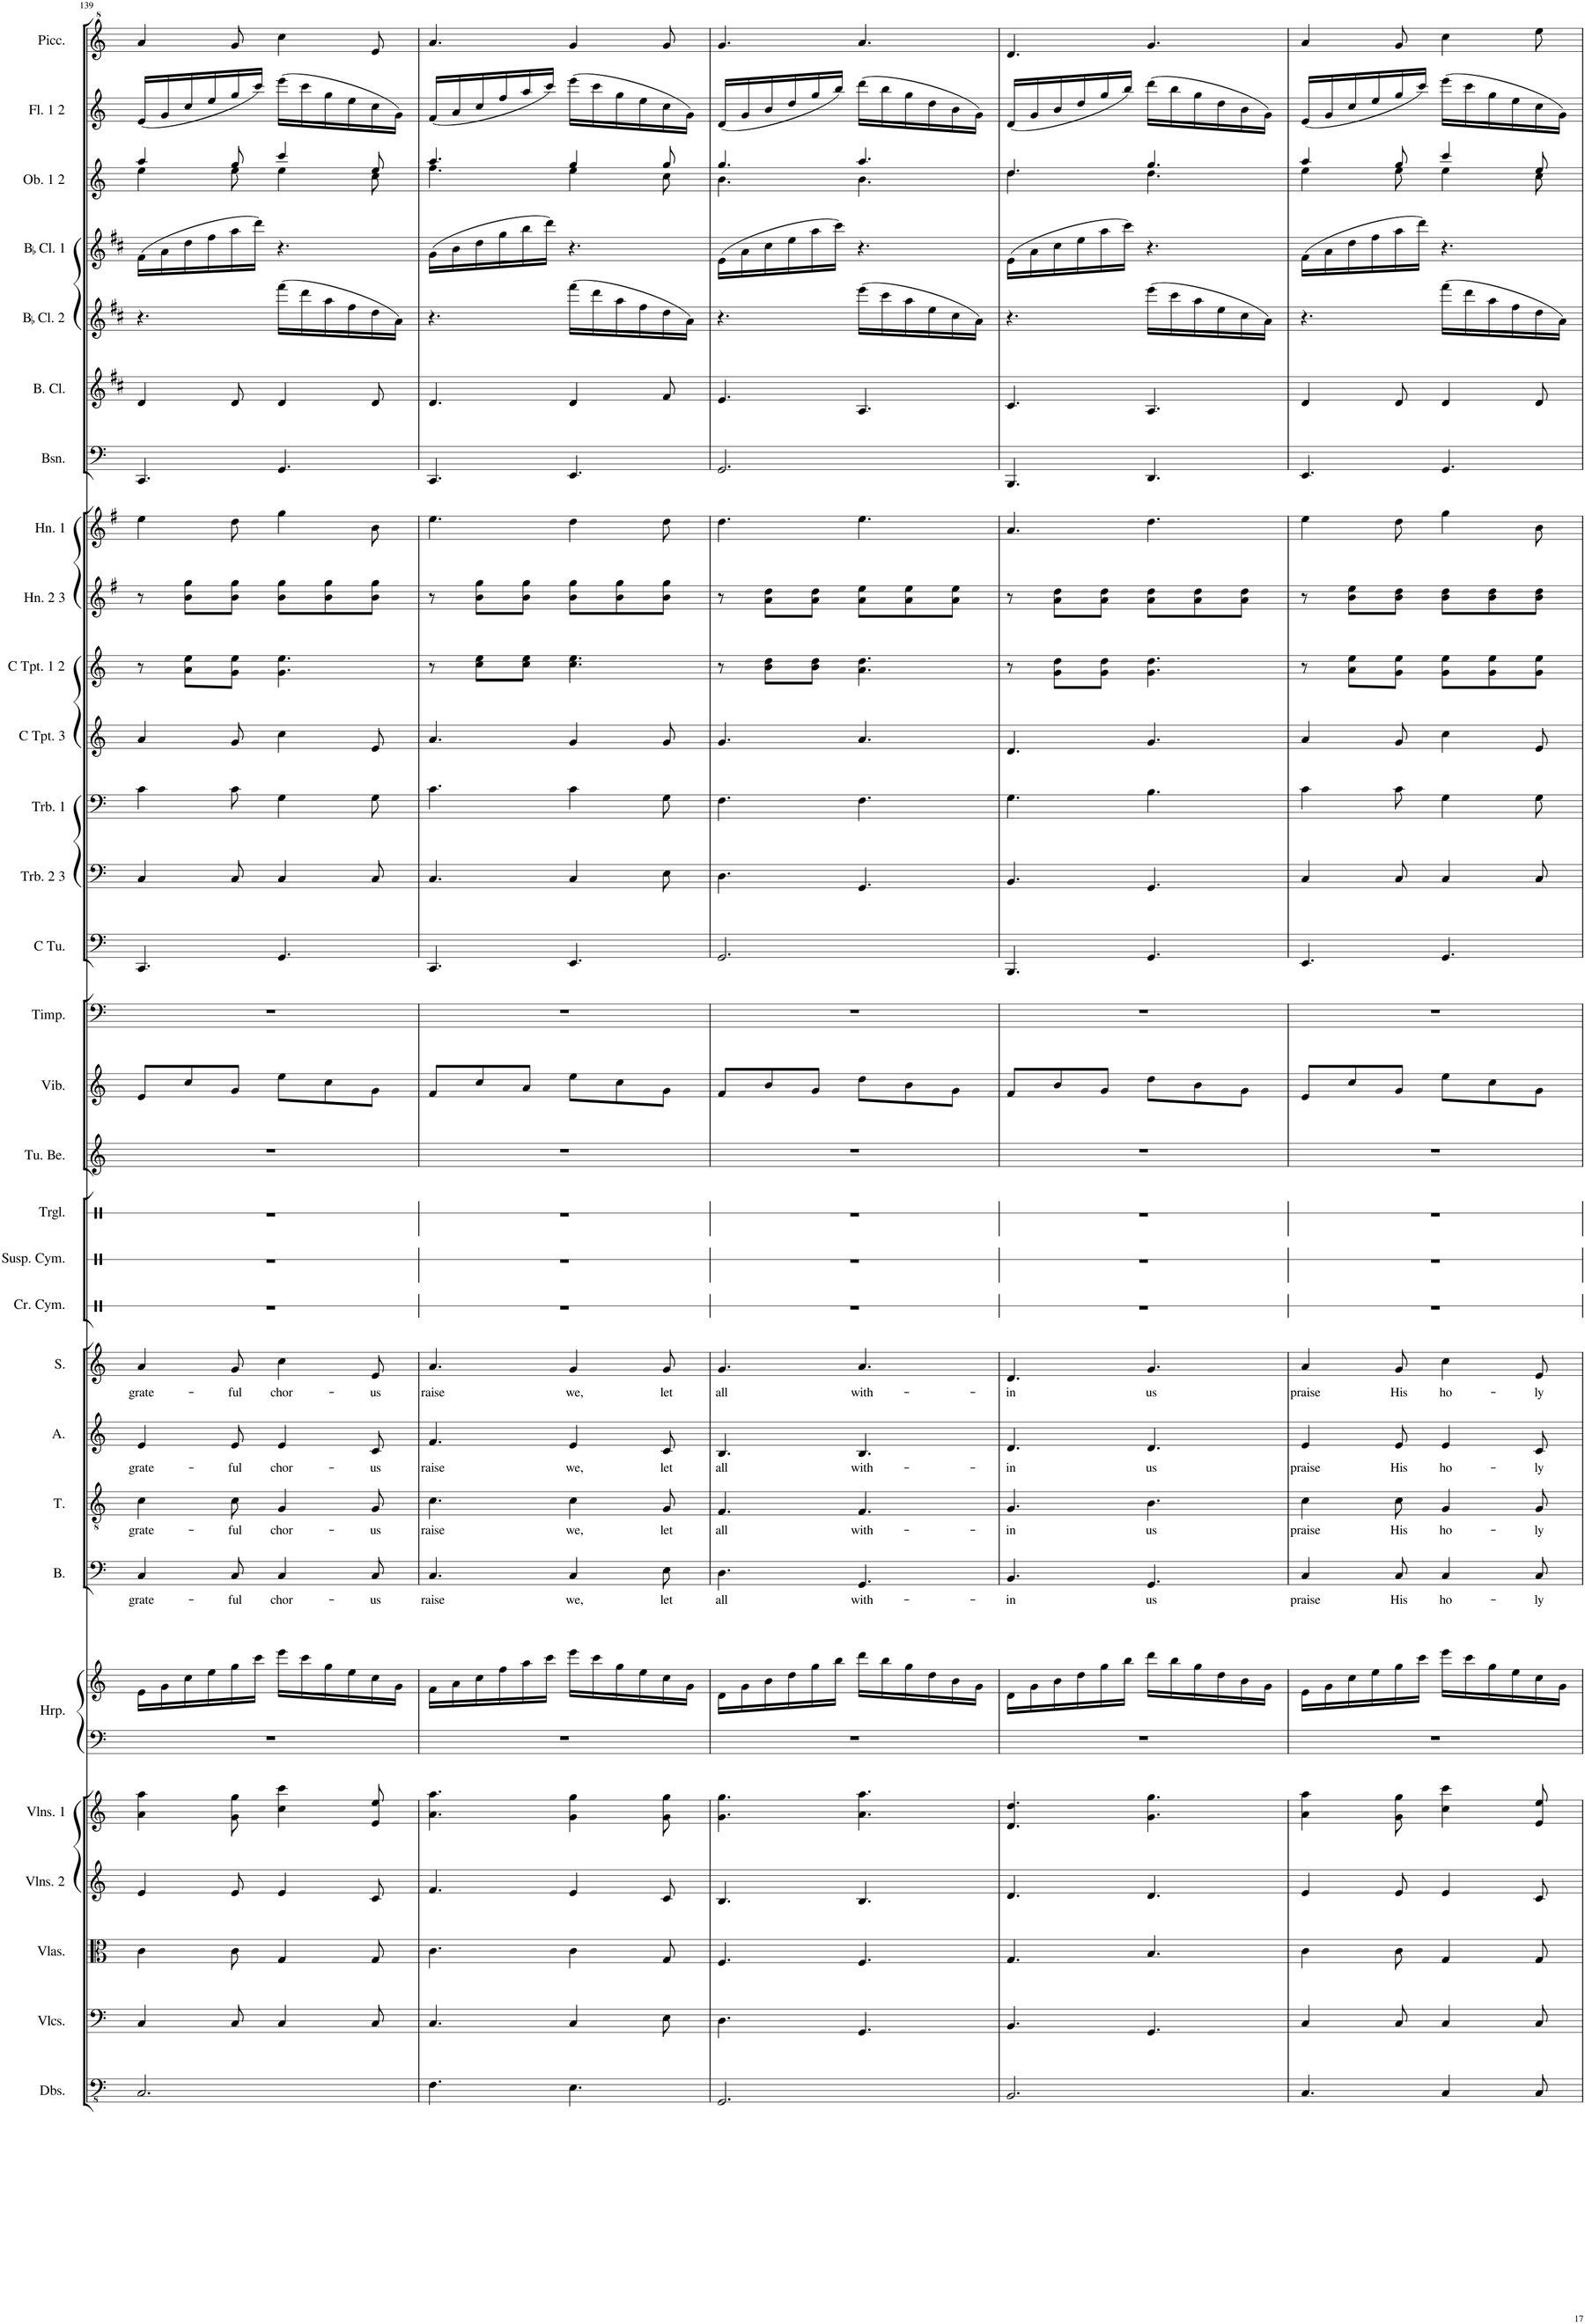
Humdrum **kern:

**kern	**kern	**kern	**kern	**kern	**kern	**kern	**kern	**text	**kern	**text	**kern	**text	**kern	**text	**kern	**kern	**kern	**kern	**kern	**kern	**kern	**kern	**kern	**kern	**kern	**kern	**kern	**kern	**kern	**kern	**kern	**kern	**kern	**kern
*part30	*part29	*part28	*part27	*part26	*part25	*part25	*part24	*part24	*part23	*part23	*part22	*part22	*part21	*part21	*part20	*part19	*part18	*part17	*part16	*part15	*part14	*part13	*part12	*part11	*part10	*part9	*part8	*part7	*part6	*part5	*part4	*part3	*part2	*part1
*staff31	*staff30	*staff29	*staff28	*staff27	*staff26	*staff25	*staff24	*staff24	*staff23	*staff23	*staff22	*staff22	*staff21	*staff21	*staff20	*staff19	*staff18	*staff17	*staff16	*staff15	*staff14	*staff13	*staff12	*staff11	*staff10	*staff9	*staff8	*staff7	*staff6	*staff5	*staff4	*staff3	*staff2	*staff1
*I"Double Basses	*I"Violoncellos	*I"Violas	*I"Violins 2	*I"Violins 1	*I"Harp	*	*I"Bass	*	*I"Tenor	*	*I"Alto	*	*I"Soprano	*	*I"Crash Cymbal	*I"Suspended Cymbal	*I"Triangle	*I"Tubular Bells	*I"Vibraphone	*I"Timpani	*I"C Tuba	*I"Trombone 2 3	*I"Trombone 1	*I"C Trumpet 3	*I"C Trumpet 1 2	*I"Horn 2 3	*I"Horn 1	*I"Bassoon	*I"Bass Clarinet	*I"BaccidentalFlat Clarinet 2	*I"BaccidentalFlat Clarinet 1	*I"Oboe 1 2	*I"Flute 1 2	*I"Piccolo
*I'Dbs.	*I'Vlcs.	*I'Vlas.	*I'Vlns. 2	*I'Vlns. 1	*I'Hrp.	*	*I'B.	*	*I'T.	*	*I'A.	*	*I'S.	*	*I'Cr. Cym.	*I'Susp. Cym.	*I'Trgl.	*I'Tu. Be.	*I'Vib.	*I'Timp.	*I'C Tu.	*I'Trb. 2 3	*I'Trb. 1	*I'C Tpt. 3	*I'C Tpt. 1 2	*I'Hn. 2 3	*I'Hn. 1	*I'Bsn.	*I'B. Cl.	*I'BaccidentalFlat Cl. 2	*I'BaccidentalFlat Cl. 1	*I'Ob. 1 2	*I'Fl. 1 2	*I'Picc.
!!LO:PB:g=z
*clefFv4	*clefF4	*clefC3	*clefG2	*clefG2	*clefF4	*clefG2	*clefF4	*	*clefGv2	*	*clefG2	*	*clefG2	*	*clefX	*clefX	*clefX	*clefG2	*clefG2	*clefF4	*clefF4	*clefF4	*clefF4	*clefG2	*clefG2	*clefG2	*clefG2	*clefF4	*clefG2	*clefG2	*clefG2	*clefG2	*clefG2	*clefG^2
*	*	*	*	*	*	*	*	*	*	*	*	*	*	*	*	*	*	*	*	*	*	*	*	*	*	*Trd4c7	*Trd4c7	*	*Trd8c14	*Trd1c2	*Trd1c2	*	*	*Trd-7c-12
*k[]	*k[]	*k[]	*k[]	*k[]	*k[]	*k[]	*k[]	*	*k[]	*	*k[]	*	*k[]	*	*k[]	*k[]	*k[]	*k[]	*k[]	*k[]	*k[]	*k[]	*k[]	*k[]	*k[]	*k[f#]	*k[f#]	*k[]	*k[f#c#]	*k[f#c#]	*k[f#c#]	*k[]	*k[]	*k[]
*M6/8	*M6/8	*M6/8	*M6/8	*M6/8	*M6/8	*M6/8	*M6/8	*	*M6/8	*	*M6/8	*	*M6/8	*	*M6/8	*M6/8	*M6/8	*M6/8	*M6/8	*M6/8	*M6/8	*M6/8	*M6/8	*M6/8	*M6/8	*M6/8	*M6/8	*M6/8	*M6/8	*M6/8	*M6/8	*M6/8	*M6/8	*M6/8
=139	=139	=139	=139	=139	=139	=139	=139	=139	=139	=139	=139	=139	=139	=139	=139	=139	=139	=139	=139	=139	=139	=139	=139	=139	=139	=139	=139	=139	=139	=139	=139	=139	=139	=139
!	!	!	!	!	!	!	!	!LO:LY:b	!	!LO:LY:b	!	!LO:LY:b	!	!LO:LY:b	!	!	!	!	!	!	!	!	!	!	!	!	!	!	!	!	!	!	!	!
*	*	*	*	*	*	*	*	*	*	*	*	*	*	*	*	*	*	*	*	*	*	*	*	*	*	*	*	*	*	*	*	*^	*	*
2.CC/	4C/	4c\	4e/	4a\ 4aa\	2.r	16e\LL	4C/	grate-	4c\	grate-	4e/	grate-	4a/	grate-	2.r	2.r	2.r	2.r	8e/L	2.r	4.CC/	4C/	4c\	4a/	8r	8r	4ee\	4.CC/	4d/	4.r	(16f#\LL	4aa/	4ee\	(16e/LL	4aa/
.	.	.	.	.	.	16g\	.	.	.	.	.	.	.	.	.	.	.	.	.	.	.	.	.	.	.	.	.	.	.	.	16a\	.	.	16g/	.
.	.	.	.	.	.	16cc\	.	.	.	.	.	.	.	.	.	.	.	.	8cc/	.	.	.	.	.	8a\ 8ee\L	8b\ 8gg\L	.	.	.	.	16dd\	.	.	16cc/	.
.	.	.	.	.	.	16ee\	.	.	.	.	.	.	.	.	.	.	.	.	.	.	.	.	.	.	.	.	.	.	.	.	16ff#\	.	.	16ee/	.
!	!	!	!	!	!	!	!	!LO:LY:b	!	!LO:LY:b	!	!LO:LY:b	!	!LO:LY:b	!	!	!	!	!	!	!	!	!	!	!	!	!	!	!	!	!	!	!	!	!
.	8C/	8c\	8e/	8g\ 8gg\	.	16gg\	8C/	-ful	8c\	-ful	8e/	-ful	8g/	-ful	.	.	.	.	8g/J	.	.	8C/	8c\	8g/	8g\ 8ee\J	8b\ 8gg\J	8dd\	.	8d/	.	16aa\	8gg/	8ee\	16gg/	8gg/
.	.	.	.	.	.	16ccc\JJ	.	.	.	.	.	.	.	.	.	.	.	.	.	.	.	.	.	.	.	.	.	.	.	.	16ddd\JJ)	.	.	16ccc/JJ)	.
!	!	!	!	!	!	!	!	!LO:LY:b	!	!LO:LY:b	!	!LO:LY:b	!	!LO:LY:b	!	!	!	!	!	!	!	!	!	!	!	!	!	!	!	!	!	!	!	!	!
.	4C/	4G/	4e/	4cc\ 4ccc\	.	16eee\LL	4C/	chor-	4G/	chor-	4e/	chor-	4cc\	chor-	.	.	.	.	8ee\L	.	4.GG/	4C/	4G\	4cc\	4.g\ 4.ee\	8b\ 8gg\L	4gg\	4.GG/	4d/	(16fff#\LL	4.r	4ccc/	4ee\	(16eee\LL	4ccc\
.	.	.	.	.	.	16ccc\	.	.	.	.	.	.	.	.	.	.	.	.	.	.	.	.	.	.	.	.	.	.	.	16ddd\	.	.	.	16ccc\	.
.	.	.	.	.	.	16gg\	.	.	.	.	.	.	.	.	.	.	.	.	8cc\	.	.	.	.	.	.	8b\ 8gg\	.	.	.	16aa\	.	.	.	16gg\	.
.	.	.	.	.	.	16ee\	.	.	.	.	.	.	.	.	.	.	.	.	.	.	.	.	.	.	.	.	.	.	.	16ff#\	.	.	.	16ee\	.
!	!	!	!	!	!	!	!	!LO:LY:b	!	!LO:LY:b	!	!LO:LY:b	!	!LO:LY:b	!	!	!	!	!	!	!	!	!	!	!	!	!	!	!	!	!	!	!	!	!
.	8C/	8G/	8c/	8e/ 8ee/	.	16cc\	8C/	-us	8G/	-us	8c/	-us	8e/	-us	.	.	.	.	8g\J	.	.	8C/	8G\	8e/	.	8b\ 8gg\J	8b\	.	8d/	16dd\	.	8ee/	8cc\	16cc\	8ee/
.	.	.	.	.	.	16g\JJ	.	.	.	.	.	.	.	.	.	.	.	.	.	.	.	.	.	.	.	.	.	.	.	16a\JJ)	.	.	.	16g\JJ)	.
=140	=140	=140	=140	=140	=140	=140	=140	=140	=140	=140	=140	=140	=140	=140	=140	=140	=140	=140	=140	=140	=140	=140	=140	=140	=140	=140	=140	=140	=140	=140	=140	=140	=140	=140	=140
!	!	!	!	!	!	!	!	!LO:LY:b	!	!LO:LY:b	!	!LO:LY:b	!	!LO:LY:b	!	!	!	!	!	!	!	!	!	!	!	!	!	!	!	!	!	!	!	!	!
4.FF\	4.C/	4.c\	4.f/	4.a\ 4.aa\	2.r	16f\LL	4.C/	raise	4.c\	raise	4.f/	raise	4.a/	raise	2.r	2.r	2.r	2.r	8f/L	2.r	4.CC/	4.C/	4.c\	4.a/	8r	8r	4.ee\	4.CC/	4.d/	4.r	(16g\LL	4.aa/	4.ff\	(16f/LL	4.aa/
.	.	.	.	.	.	16a\	.	.	.	.	.	.	.	.	.	.	.	.	.	.	.	.	.	.	.	.	.	.	.	.	16b\	.	.	16a/	.
.	.	.	.	.	.	16cc\	.	.	.	.	.	.	.	.	.	.	.	.	8cc/	.	.	.	.	.	8cc\ 8ee\L	8b\ 8gg\L	.	.	.	.	16dd\	.	.	16cc/	.
.	.	.	.	.	.	16ff\	.	.	.	.	.	.	.	.	.	.	.	.	.	.	.	.	.	.	.	.	.	.	.	.	16gg\	.	.	16ff/	.
.	.	.	.	.	.	16aa\	.	.	.	.	.	.	.	.	.	.	.	.	8a/J	.	.	.	.	.	8cc\ 8ee\J	8b\ 8gg\J	.	.	.	.	16bb\	.	.	16aa/	.
.	.	.	.	.	.	16ccc\JJ	.	.	.	.	.	.	.	.	.	.	.	.	.	.	.	.	.	.	.	.	.	.	.	.	16ddd\JJ)	.	.	16ccc/JJ)	.
!	!	!	!	!	!	!	!	!LO:LY:b	!	!LO:LY:b	!	!LO:LY:b	!	!LO:LY:b	!	!	!	!	!	!	!	!	!	!	!	!	!	!	!	!	!	!	!	!	!
4.EE\	4C/	4c\	4e/	4g\ 4gg\	.	16eee\LL	4C/	we,	4c\	we,	4e/	we,	4g/	we,	.	.	.	.	8ee\L	.	4.EE/	4C/	4c\	4g/	4.cc\ 4.ee\	8b\ 8gg\L	4dd\	4.EE/	4d/	(16fff#\LL	4.r	4gg/	4ee\	(16eee\LL	4gg/
.	.	.	.	.	.	16ccc\	.	.	.	.	.	.	.	.	.	.	.	.	.	.	.	.	.	.	.	.	.	.	.	16ddd\	.	.	.	16ccc\	.
.	.	.	.	.	.	16gg\	.	.	.	.	.	.	.	.	.	.	.	.	8cc\	.	.	.	.	.	.	8b\ 8gg\	.	.	.	16aa\	.	.	.	16gg\	.
.	.	.	.	.	.	16ee\	.	.	.	.	.	.	.	.	.	.	.	.	.	.	.	.	.	.	.	.	.	.	.	16ff#\	.	.	.	16ee\	.
!	!	!	!	!	!	!	!	!LO:LY:b	!	!LO:LY:b	!	!LO:LY:b	!	!LO:LY:b	!	!	!	!	!	!	!	!	!	!	!	!	!	!	!	!	!	!	!	!	!
.	8E\	8G/	8c/	8g\ 8gg\	.	16cc\	8E\	let	8G/	let	8c/	let	8g/	let	.	.	.	.	8g\J	.	.	8E\	8G\	8g/	.	8b\ 8gg\J	8dd\	.	8f#/	16dd\	.	8gg/	8cc\	16cc\	8gg/
.	.	.	.	.	.	16g\JJ	.	.	.	.	.	.	.	.	.	.	.	.	.	.	.	.	.	.	.	.	.	.	.	16a\JJ)	.	.	.	16g\JJ)	.
=141	=141	=141	=141	=141	=141	=141	=141	=141	=141	=141	=141	=141	=141	=141	=141	=141	=141	=141	=141	=141	=141	=141	=141	=141	=141	=141	=141	=141	=141	=141	=141	=141	=141	=141	=141
!	!	!	!	!	!	!	!	!LO:LY:b	!	!LO:LY:b	!	!LO:LY:b	!	!LO:LY:b	!	!	!	!	!	!	!	!	!	!	!	!	!	!	!	!	!	!	!	!	!
2.GGG/	4.D\	4.F/	4.B/	4.g\ 4.gg\	2.r	16d\LL	4.D\	all	4.F/	all	4.B/	all	4.g/	all	2.r	2.r	2.r	2.r	8f/L	2.r	2.GG/	4.D\	4.F\	4.g/	8r	8r	4.dd\	2.GG/	4.e/	4.r	(16e\LL	4.gg/	4.b\	(16d/LL	4.gg/
.	.	.	.	.	.	16g\	.	.	.	.	.	.	.	.	.	.	.	.	.	.	.	.	.	.	.	.	.	.	.	.	16a\	.	.	16g/	.
.	.	.	.	.	.	16b\	.	.	.	.	.	.	.	.	.	.	.	.	8b/	.	.	.	.	.	8b\ 8dd\L	8a\ 8dd\L	.	.	.	.	16cc#\	.	.	16b/	.
.	.	.	.	.	.	16dd\	.	.	.	.	.	.	.	.	.	.	.	.	.	.	.	.	.	.	.	.	.	.	.	.	16ee\	.	.	16dd/	.
.	.	.	.	.	.	16gg\	.	.	.	.	.	.	.	.	.	.	.	.	8g/J	.	.	.	.	.	8b\ 8dd\J	8a\ 8dd\J	.	.	.	.	16aa\	.	.	16gg/	.
.	.	.	.	.	.	16bb\JJ	.	.	.	.	.	.	.	.	.	.	.	.	.	.	.	.	.	.	.	.	.	.	.	.	16ccc#\JJ)	.	.	16bb/JJ)	.
!	!	!	!	!	!	!	!	!LO:LY:b	!	!LO:LY:b	!	!LO:LY:b	!	!LO:LY:b	!	!	!	!	!	!	!	!	!	!	!	!	!	!	!	!	!	!	!	!	!
.	4.GG/	4.F/	4.B/	4.a\ 4.aa\	.	16ddd\LL	4.GG/	with-	4.F/	with-	4.B/	with-	4.a/	with-	.	.	.	.	8dd\L	.	.	4.GG/	4.F\	4.a/	4.a\ 4.dd\	8a\ 8ee\L	4.ee\	.	4.A/	(16eee\LL	4.r	4.aa/	4.b\	(16ddd\LL	4.aa/
.	.	.	.	.	.	16bb\	.	.	.	.	.	.	.	.	.	.	.	.	.	.	.	.	.	.	.	.	.	.	.	16ccc#\	.	.	.	16bb\	.
.	.	.	.	.	.	16gg\	.	.	.	.	.	.	.	.	.	.	.	.	8b\	.	.	.	.	.	.	8a\ 8ee\	.	.	.	16aa\	.	.	.	16gg\	.
.	.	.	.	.	.	16dd\	.	.	.	.	.	.	.	.	.	.	.	.	.	.	.	.	.	.	.	.	.	.	.	16ee\	.	.	.	16dd\	.
.	.	.	.	.	.	16b\	.	.	.	.	.	.	.	.	.	.	.	.	8g\J	.	.	.	.	.	.	8a\ 8ee\J	.	.	.	16cc#\	.	.	.	16b\	.
.	.	.	.	.	.	16g\JJ	.	.	.	.	.	.	.	.	.	.	.	.	.	.	.	.	.	.	.	.	.	.	.	16a\JJ)	.	.	.	16g\JJ)	.
=142	=142	=142	=142	=142	=142	=142	=142	=142	=142	=142	=142	=142	=142	=142	=142	=142	=142	=142	=142	=142	=142	=142	=142	=142	=142	=142	=142	=142	=142	=142	=142	=142	=142	=142	=142
!	!	!	!	!	!	!	!	!LO:LY:b	!	!LO:LY:b	!	!LO:LY:b	!	!LO:LY:b	!	!	!	!	!	!	!	!	!	!	!	!	!	!	!	!	!	!	!	!	!
2.BBB/	4.BB/	4.G/	4.d/	4.d/ 4.dd/	2.r	16d\LL	4.BB/	-in	4.G/	-in	4.d/	-in	4.d/	-in	2.r	2.r	2.r	2.r	8f/L	2.r	4.BBB/	4.BB/	4.G\	4.d/	8r	8r	4.a/	4.BBB/	4.c#/	4.r	(16e\LL	4.dd/	4.dd\	(16d/LL	4.dd/
.	.	.	.	.	.	16g\	.	.	.	.	.	.	.	.	.	.	.	.	.	.	.	.	.	.	.	.	.	.	.	.	16a\	.	.	16g/	.
.	.	.	.	.	.	16b\	.	.	.	.	.	.	.	.	.	.	.	.	8b/	.	.	.	.	.	8g\ 8dd\L	8a\ 8dd\L	.	.	.	.	16cc#\	.	.	16b/	.
.	.	.	.	.	.	16dd\	.	.	.	.	.	.	.	.	.	.	.	.	.	.	.	.	.	.	.	.	.	.	.	.	16ee\	.	.	16dd/	.
.	.	.	.	.	.	16gg\	.	.	.	.	.	.	.	.	.	.	.	.	8g/J	.	.	.	.	.	8g\ 8dd\J	8a\ 8dd\J	.	.	.	.	16aa\	.	.	16gg/	.
.	.	.	.	.	.	16bb\JJ	.	.	.	.	.	.	.	.	.	.	.	.	.	.	.	.	.	.	.	.	.	.	.	.	16ccc#\JJ)	.	.	16bb/JJ)	.
!	!	!	!	!	!	!	!	!LO:LY:b	!	!LO:LY:b	!	!LO:LY:b	!	!LO:LY:b	!	!	!	!	!	!	!	!	!	!	!	!	!	!	!	!	!	!	!	!	!
.	4.GG/	4.B/	4.d/	4.g\ 4.gg\	.	16ddd\LL	4.GG/	us	4.B\	us	4.d/	us	4.g/	us	.	.	.	.	8dd\L	.	4.GG/	4.GG/	4.B\	4.g/	4.g\ 4.dd\	8a\ 8dd\L	4.dd\	4.DD/	4.A/	(16eee\LL	4.r	4.gg/	4.dd\	(16ddd\LL	4.gg/
.	.	.	.	.	.	16bb\	.	.	.	.	.	.	.	.	.	.	.	.	.	.	.	.	.	.	.	.	.	.	.	16ccc#\	.	.	.	16bb\	.
.	.	.	.	.	.	16gg\	.	.	.	.	.	.	.	.	.	.	.	.	8b\	.	.	.	.	.	.	8a\ 8dd\	.	.	.	16aa\	.	.	.	16gg\	.
.	.	.	.	.	.	16dd\	.	.	.	.	.	.	.	.	.	.	.	.	.	.	.	.	.	.	.	.	.	.	.	16ee\	.	.	.	16dd\	.
.	.	.	.	.	.	16b\	.	.	.	.	.	.	.	.	.	.	.	.	8g\J	.	.	.	.	.	.	8a\ 8dd\J	.	.	.	16cc#\	.	.	.	16b\	.
.	.	.	.	.	.	16g\JJ	.	.	.	.	.	.	.	.	.	.	.	.	.	.	.	.	.	.	.	.	.	.	.	16a\JJ)	.	.	.	16g\JJ)	.
=143	=143	=143	=143	=143	=143	=143	=143	=143	=143	=143	=143	=143	=143	=143	=143	=143	=143	=143	=143	=143	=143	=143	=143	=143	=143	=143	=143	=143	=143	=143	=143	=143	=143	=143	=143
!	!	!	!	!	!	!	!	!LO:LY:b	!	!LO:LY:b	!	!LO:LY:b	!	!LO:LY:b	!	!	!	!	!	!	!	!	!	!	!	!	!	!	!	!	!	!	!	!	!
4.CC/	4C/	4c\	4e/	4a\ 4aa\	2.r	16e\LL	4C/	praise	4c\	praise	4e/	praise	4a/	praise	2.r	2.r	2.r	2.r	8e/L	2.r	4.EE/	4C/	4c\	4a/	8r	8r	4ee\	4.EE/	4d/	4.r	(16f#\LL	4aa/	4ee\	(16e/LL	4aa/
.	.	.	.	.	.	16g\	.	.	.	.	.	.	.	.	.	.	.	.	.	.	.	.	.	.	.	.	.	.	.	.	16a\	.	.	16g/	.
.	.	.	.	.	.	16cc\	.	.	.	.	.	.	.	.	.	.	.	.	8cc/	.	.	.	.	.	8a\ 8ee\L	8b\ 8ee\L	.	.	.	.	16dd\	.	.	16cc/	.
.	.	.	.	.	.	16ee\	.	.	.	.	.	.	.	.	.	.	.	.	.	.	.	.	.	.	.	.	.	.	.	.	16ff#\	.	.	16ee/	.
!	!	!	!	!	!	!	!	!LO:LY:b	!	!LO:LY:b	!	!LO:LY:b	!	!LO:LY:b	!	!	!	!	!	!	!	!	!	!	!	!	!	!	!	!	!	!	!	!	!
.	8C/	8c\	8e/	8g\ 8gg\	.	16gg\	8C/	His	8c\	His	8e/	His	8g/	His	.	.	.	.	8g/J	.	.	8C/	8c\	8g/	8g\ 8ee\J	8b\ 8dd\J	8dd\	.	8d/	.	16aa\	8gg/	8ee\	16gg/	8gg/
.	.	.	.	.	.	16ccc\JJ	.	.	.	.	.	.	.	.	.	.	.	.	.	.	.	.	.	.	.	.	.	.	.	.	16ddd\JJ)	.	.	16ccc/JJ)	.
!	!	!	!	!	!	!	!	!LO:LY:b	!	!LO:LY:b	!	!LO:LY:b	!	!LO:LY:b	!	!	!	!	!	!	!	!	!	!	!	!	!	!	!	!	!	!	!	!	!
4CC/	4C/	4G/	4e/	4cc\ 4ccc\	.	16eee\LL	4C/	ho-	4G/	ho-	4e/	ho-	4cc\	ho-	.	.	.	.	8ee\L	.	4.GG/	4C/	4G\	4cc\	8g\ 8ee\L	8b\ 8dd\L	4gg\	4.GG/	4d/	(16fff#\LL	4.r	4ccc/	4ee\	(16eee\LL	4ccc\
.	.	.	.	.	.	16ccc\	.	.	.	.	.	.	.	.	.	.	.	.	.	.	.	.	.	.	.	.	.	.	.	16ddd\	.	.	.	16ccc\	.
.	.	.	.	.	.	16gg\	.	.	.	.	.	.	.	.	.	.	.	.	8cc\	.	.	.	.	.	8g\ 8ee\	8b\ 8dd\	.	.	.	16aa\	.	.	.	16gg\	.
.	.	.	.	.	.	16ee\	.	.	.	.	.	.	.	.	.	.	.	.	.	.	.	.	.	.	.	.	.	.	.	16ff#\	.	.	.	16ee\	.
!	!	!	!	!	!	!	!	!LO:LY:b	!	!LO:LY:b	!	!LO:LY:b	!	!LO:LY:b	!	!	!	!	!	!	!	!	!	!	!	!	!	!	!	!	!	!	!	!	!
8CC/	8C/	8G/	8c/	8e/ 8ee/	.	16cc\	8C/	-ly	8G/	-ly	8c/	-ly	8e/	-ly	.	.	.	.	8g\J	.	.	8C/	8G\	8e/	8g\ 8ee\J	8b\ 8dd\J	8b\	.	8d/	16dd\	.	8ee/	8cc\	16cc\	8eee\
.	.	.	.	.	.	16g\JJ	.	.	.	.	.	.	.	.	.	.	.	.	.	.	.	.	.	.	.	.	.	.	.	16a\JJ)	.	.	.	16g\JJ)	.
*	*	*	*	*	*	*	*	*	*	*	*	*	*	*	*	*	*	*	*	*	*	*	*	*	*	*	*	*	*	*	*	*v	*v	*	*
=	=	=	=	=	=	=	=	=	=	=	=	=	=	=	=	=	=	=	=	=	=	=	=	=	=	=	=	=	=	=	=	=	=	=
*-	*-	*-	*-	*-	*-	*-	*-	*-	*-	*-	*-	*-	*-	*-	*-	*-	*-	*-	*-	*-	*-	*-	*-	*-	*-	*-	*-	*-	*-	*-	*-	*-	*-	*-
